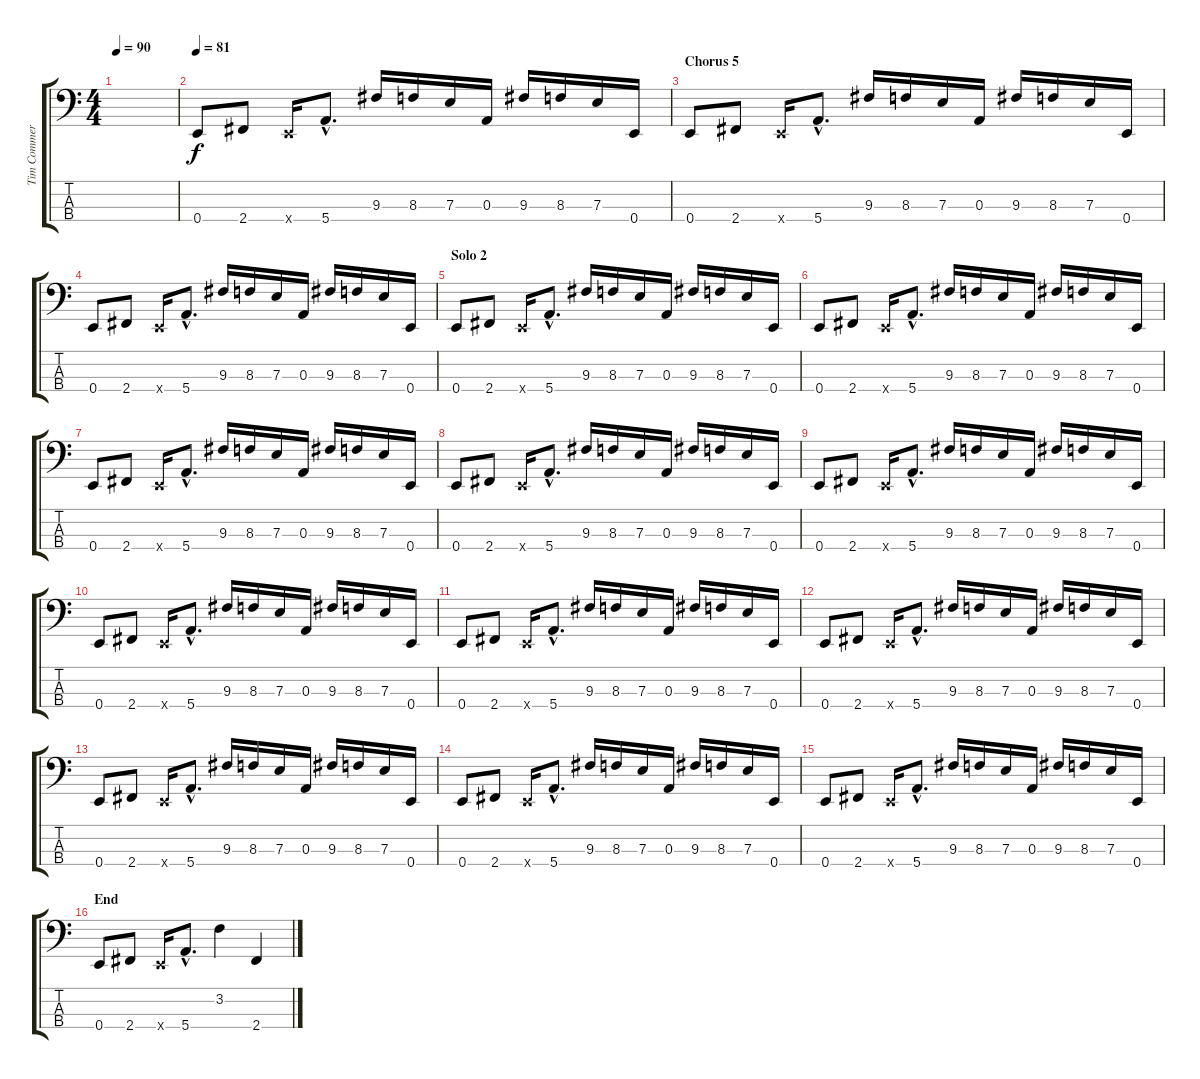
\track ("Tim Commerford" "Tim Commer") {instrument electricbassfinger}
\staff {score tabs}
\tuning (G2 D2 A1 E1) {hide}
\ts (4 4)
\tempo 90
\clef f4
\ks c
|
\tempo 81
0.4.8 2.4.8 0.4{x}.16 5.4{hac}.8{d} 9.3.16 8.3.16 7.3.16 0.3.16 9.3.16 8.3.16 7.3.16 0.4.16 |
\section ("" "Chorus 5")
0.4.8 2.4.8 0.4{x}.16 5.4{hac}.8{d} 9.3.16 8.3.16 7.3.16 0.3.16 9.3.16 8.3.16 7.3.16 0.4.16 |
0.4.8 2.4.8 0.4{x}.16 5.4{hac}.8{d} 9.3.16 8.3.16 7.3.16 0.3.16 9.3.16 8.3.16 7.3.16 0.4.16 |
\section ("" "Solo 2")
0.4.8 2.4.8 0.4{x}.16 5.4{hac}.8{d} 9.3.16 8.3.16 7.3.16 0.3.16 9.3.16 8.3.16 7.3.16 0.4.16 |
0.4.8 2.4.8 0.4{x}.16 5.4{hac}.8{d} 9.3.16 8.3.16 7.3.16 0.3.16 9.3.16 8.3.16 7.3.16 0.4.16 |
0.4.8 2.4.8 0.4{x}.16 5.4{hac}.8{d} 9.3.16 8.3.16 7.3.16 0.3.16 9.3.16 8.3.16 7.3.16 0.4.16 |
0.4.8 2.4.8 0.4{x}.16 5.4{hac}.8{d} 9.3.16 8.3.16 7.3.16 0.3.16 9.3.16 8.3.16 7.3.16 0.4.16 |
0.4.8 2.4.8 0.4{x}.16 5.4{hac}.8{d} 9.3.16 8.3.16 7.3.16 0.3.16 9.3.16 8.3.16 7.3.16 0.4.16 |
0.4.8 2.4.8 0.4{x}.16 5.4{hac}.8{d} 9.3.16 8.3.16 7.3.16 0.3.16 9.3.16 8.3.16 7.3.16 0.4.16 |
0.4.8 2.4.8 0.4{x}.16 5.4{hac}.8{d} 9.3.16 8.3.16 7.3.16 0.3.16 9.3.16 8.3.16 7.3.16 0.4.16 |
0.4.8 2.4.8 0.4{x}.16 5.4{hac}.8{d} 9.3.16 8.3.16 7.3.16 0.3.16 9.3.16 8.3.16 7.3.16 0.4.16 |
0.4.8 2.4.8 0.4{x}.16 5.4{hac}.8{d} 9.3.16 8.3.16 7.3.16 0.3.16 9.3.16 8.3.16 7.3.16 0.4.16 |
0.4.8 2.4.8 0.4{x}.16 5.4{hac}.8{d} 9.3.16 8.3.16 7.3.16 0.3.16 9.3.16 8.3.16 7.3.16 0.4.16 |
0.4.8 2.4.8 0.4{x}.16 5.4{hac}.8{d} 9.3.16 8.3.16 7.3.16 0.3.16 9.3.16 8.3.16 7.3.16 0.4.16 |
\section ("" "End")
0.4.8 2.4.8 0.4{x}.16 5.4{hac}.8{d} 3.2.4 2.4.4
